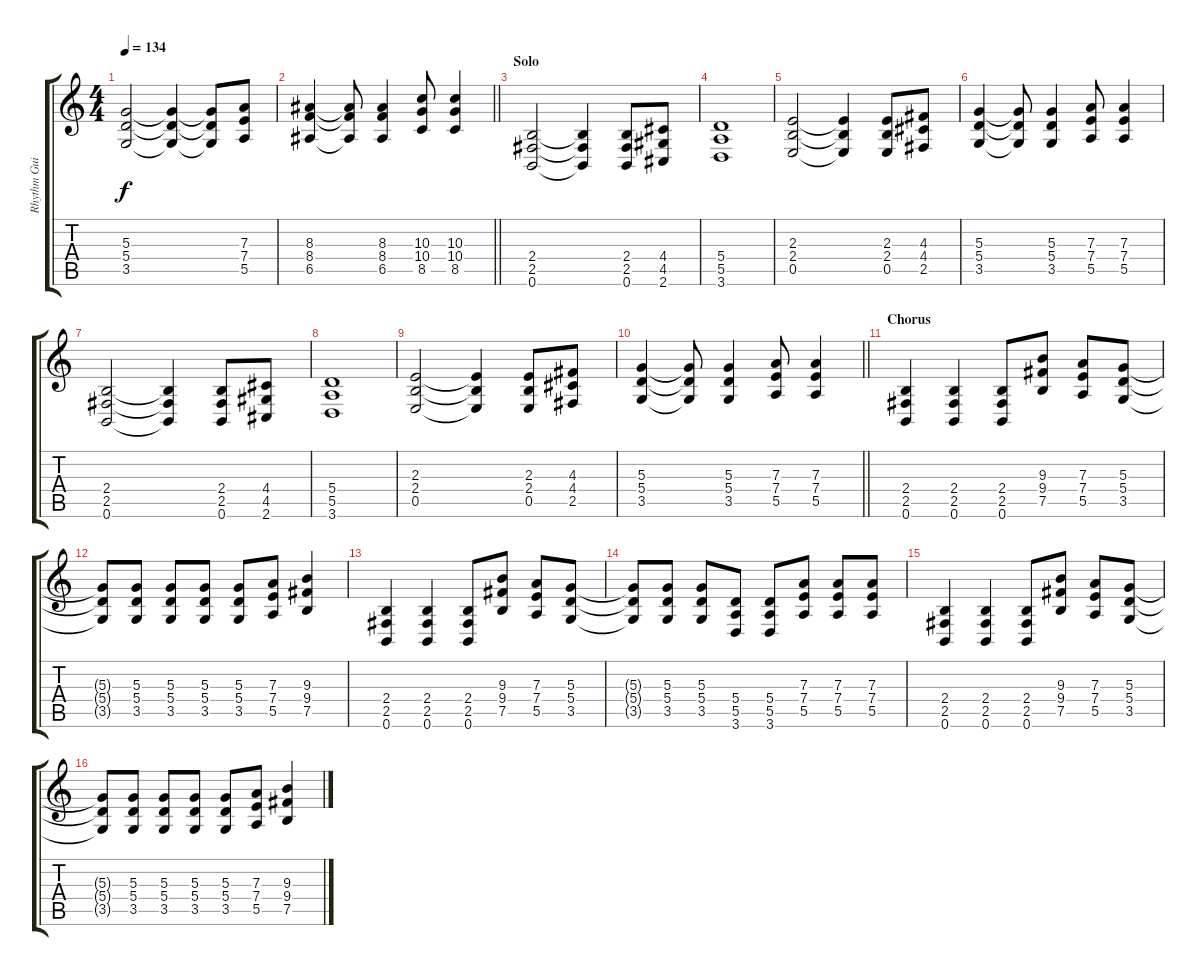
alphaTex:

\track ("Rhythm Guitar" "Rhythm Gui") {instrument distortionguitar}
\staff {score tabs}
\tuning (B3 Gb3 D3 A2 E2 B1) {hide}
\ts (4 4)
\tempo 134
\clef g2
\ks c
(5.3 5.4 3.5).2{dy f} (5.3{t} 5.4{t} 3.5{t}).4 (5.3{t} 5.4{t} 3.5{t}).8 (7.3 7.4 5.5).8 |
\barLineRight lightlight
(8.3 8.4 6.5).4 (8.3{t} 8.4{t} 6.5{t}).8 (8.3 8.4 6.5).4 (10.3 10.4 8.5).8 (10.3 10.4 8.5).4 |
\section ("" "Solo")
(2.4 2.5 0.6).2 (2.4{t} 2.5{t} 0.6{t}).4 (2.4 2.5 0.6).8 (4.4 4.5 2.6).8 |
(5.4 5.5 3.6).1 |
(2.3 2.4 0.5).2 (2.3{t} 2.4{t} 0.5{t}).4 (2.3 2.4 0.5).8 (4.3 4.4 2.5).8 |
(5.3 5.4 3.5).4 (5.3{t} 5.4{t} 3.5{t}).8 (5.3 5.4 3.5).4 (7.3 7.4 5.5).8 (7.3 7.4 5.5).4 |
(2.4 2.5 0.6).2 (2.4{t} 2.5{t} 0.6{t}).4 (2.4 2.5 0.6).8 (4.4 4.5 2.6).8 |
(5.4 5.5 3.6).1 |
(2.3 2.4 0.5).2 (2.3{t} 2.4{t} 0.5{t}).4 (2.3 2.4 0.5).8 (4.3 4.4 2.5).8 |
\barLineRight lightlight
(5.3 5.4 3.5).4 (5.3{t} 5.4{t} 3.5{t}).8 (5.3 5.4 3.5).4 (7.3 7.4 5.5).8 (7.3 7.4 5.5).4 |
\section ("" "Chorus")
(2.4 2.5 0.6).4 (2.4 2.5 0.6).4 (2.4 2.5 0.6).8 (9.3 9.4 7.5).8 (7.3 7.4 5.5).8 (5.3 5.4 3.5).8 |
(5.3{t} 5.4{t} 3.5{t}).8 (5.3 5.4 3.5).8 (5.3 5.4 3.5).8 (5.3 5.4 3.5).8 (5.3 5.4 3.5).8 (7.3 7.4 5.5).8 (9.3 9.4 7.5).4 |
(2.4 2.5 0.6).4 (2.4 2.5 0.6).4 (2.4 2.5 0.6).8 (9.3 9.4 7.5).8 (7.3 7.4 5.5).8 (5.3 5.4 3.5).8 |
(5.3{t} 5.4{t} 3.5{t}).8 (5.3 5.4 3.5).8 (5.3 5.4 3.5).8 (5.4 5.5 3.6).8 (5.4 5.5 3.6).8 (7.3 7.4 5.5).8 (7.3 7.4 5.5).8 (7.3 7.4 5.5).8 |
(2.4 2.5 0.6).4 (2.4 2.5 0.6).4 (2.4 2.5 0.6).8 (9.3 9.4 7.5).8 (7.3 7.4 5.5).8 (5.3 5.4 3.5).8 |
(5.3{t} 5.4{t} 3.5{t}).8 (5.3 5.4 3.5).8 (5.3 5.4 3.5).8 (5.3 5.4 3.5).8 (5.3 5.4 3.5).8 (7.3 7.4 5.5).8 (9.3 9.4 7.5).4
